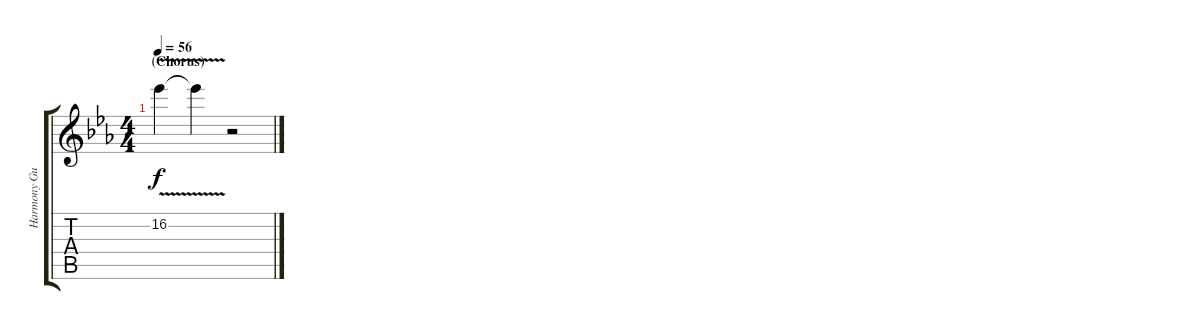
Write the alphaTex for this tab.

\track ("Harmony Guitar" "Harmony Gu") {instrument distortionguitar}
\staff {score tabs}
\tuning (E4 B3 G3 D3 A2 E2) {hide}
\ts (4 4)
\section ("" "(Chorus)")
\tempo 56
\clef g2
\ks cminor
16.2{v}.4{dy f} 16.2{t}.4{volume 8} r.2
